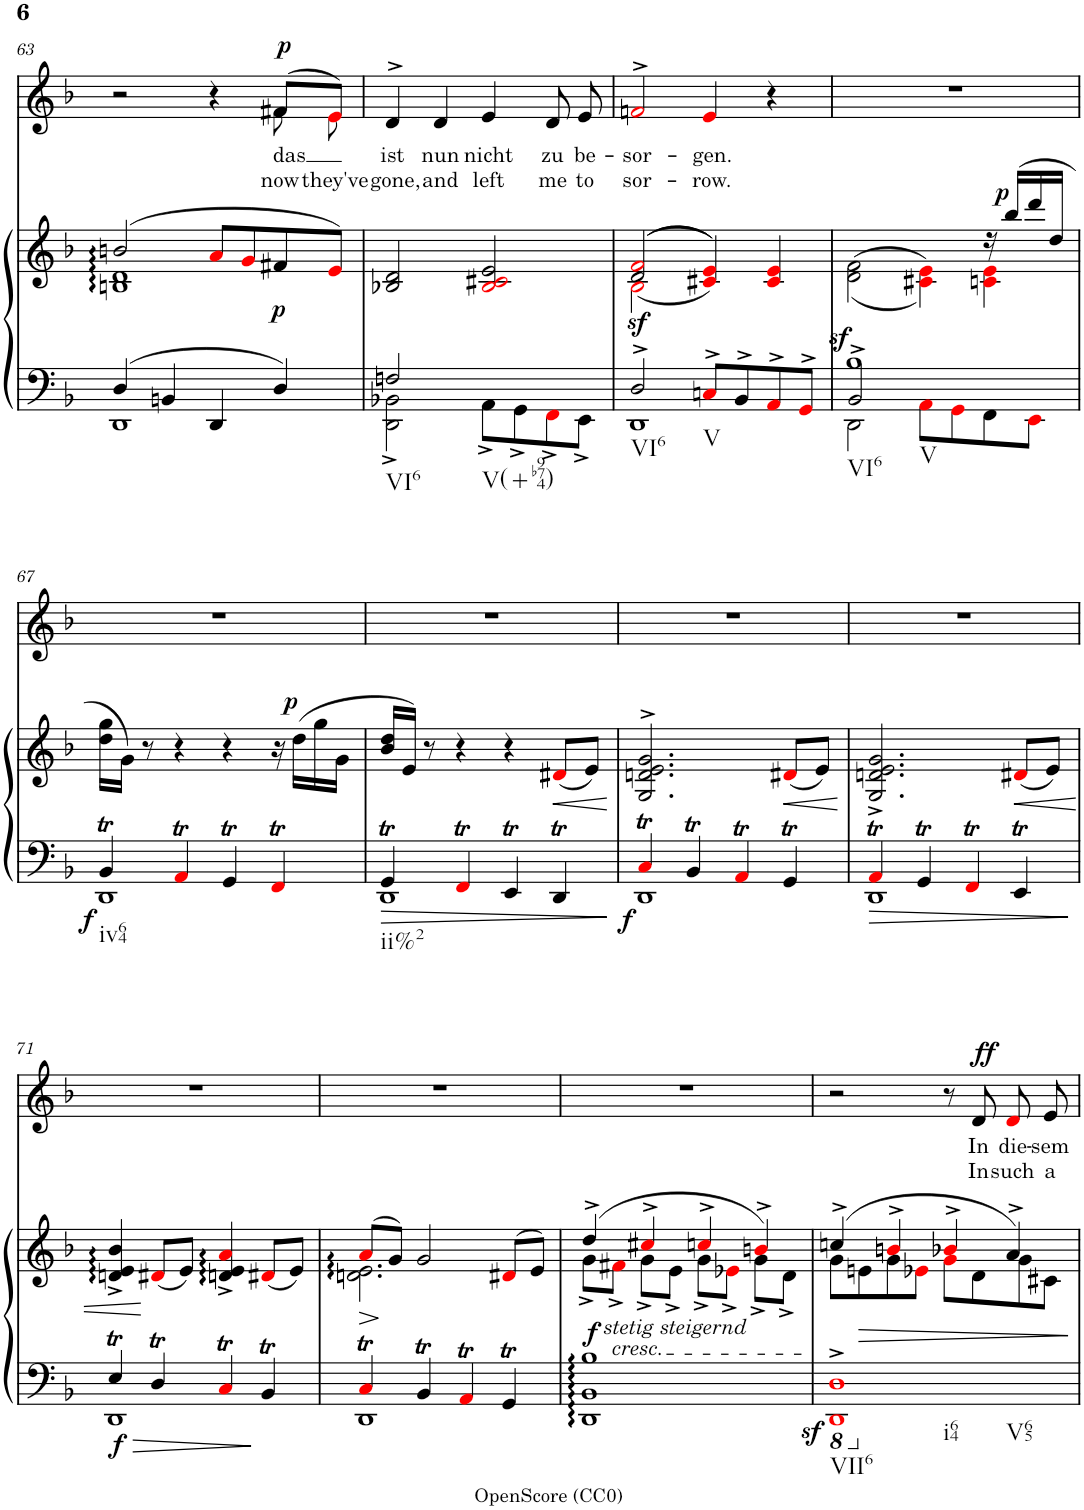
**kern	**kern	**dynam	**kern	**text	**text	**dynam
*part2	*part2	*part2	*part1	*part1	*part1	*part1
*staff3	*staff2	*staff2/3	*staff1	*staff1	*staff1	*staff1
*I"Piano	*	*	*I"Voice	*	*	*
*I'Pno	*	*	*	*	*	*
!!LO:PB:g=z
*clefF4	*clefG2	*	*clefG2	*	*	*
*k[b-]	*k[b-]	*	*k[b-]	*	*	*
*M4/4	*M4/4	*	*M4/4	*	*	*
=63	=63	=63	=63	=63	=63	=63
*^	*^	*	*^	*	*	*
4D/	1DD	(2bn/	1Bn 1d	.	2r	2ryy	.	.	.
4BBn/	.	.	.	.	.	.	.	.	.
4DD/	.	8ai/L	.	.	4r	4ryy	.	.	.
.	.	8gi/	.	.	.	.	.	.	.
!	!	!	!	!LO:DY:b	!	!	!LO:LY:b	!LO:LY:b	!LO:DY:a
4D/	.	8f#X/	.	p	(>8f#X/L	8f#\	das	now	p
!	!	!	!	!	!	!	!	!LO:LY:b	!
.	.	8ei/J)	.	.	8ei/J)	8ei\	.	they've	.
*	*	*v	*v	*	*	*	*	*	*
=64	=64	=64	=64	=64	=64	=64	=64	=64
!LO:TX:b:t=VI6	!	!	!	!	!	!	!	!
!	!	!	!	!	!	!LO:LY:b	!LO:LY:b	!
*	*	*	*	*v	*v	*	*	*
2Fn/	2DD\^ 2BB-X\^	2B-X/ 2d/	.	4d^>/	ist	gone,	.
!	!	!	!	!	!LO:LY:b	!LO:LY:b	!
.	.	.	.	4d/	nun	and	.
!LO:TX:b:t=V(+b974)	!	!	!	!	!	!	!
!	!	!	!	!	!LO:LY:b	!LO:LY:b	!
2ryy	8AA^\L	2B-i/ 2c#Xi/ 2e/	.	4e/	nicht	left	.
.	8GG^\	.	.	.	.	.	.
!	!	!	!	!	!LO:LY:b	!LO:LY:b	!
.	8FF^i\	.	.	8d/	zu	me	.
!	!	!	!	!	!LO:LY:b	!LO:LY:b	!
.	8EE^\J	.	.	8e/	be-	to	.
=65	=65	=65	=65	=65	=65	=65	=65
*	*	*^	*	*	*	*	*
!LO:TX:b:t=V	!	!	!	!	!	!	!	!
!	!	!	!	!LO:DY:a=2	!	!LO:LY:b	!LO:LY:b	!
2D^/	1DD	(>(2d/ 2fi/	(<2B-i\	sf	2fn^>i/	-sor-	sor-	.
!LO:TX:b:t=VI6	!	!	!	!	!	!	!	!
!	!	!	!	!	!	!LO:LY:b	!LO:LY:b	!
8Cn^i/L	.	(4c#Xi/ 4ei/))	2ryy	.	4ei/	-gen.	-row.	.
8BB-^/	.	.	.	.	.	.	.	.
8AA^i/	.	4c#i/ 4ei/	.	.	4r	.	.	.
8GG^i/J	.	.	.	.	.	.	.	.
=66	=66	=66	=66	=66	=66	=66	=66	=66
*	*^	*	*	*	*	*	*	*
!LO:TX:b:t=V	!	!	!	!	!	!	!	!	!
!	!	!	!	!	!LO:DY:a=2	!	!	!	!
1B-	2BB-^/	2DD\	2.ryy	(<(>2d\ 2f\	sf	1r	.	.	.
!	!LO:TX:b:t=VI6	!	!	!	!	!	!	!	!
.	8AAi\L	2ryy	.	4c#Xi\ 4ei\))	.	.	.	.	.
.	8GGi\	.	.	.	.	.	.	.	.
.	8FF\	.	16r	4cni\ 4ei\	.	.	.	.	.
!	!	!	!	!	!LO:DY:a	!	!	!	!
.	.	.	16bb-/LL	.	p	.	.	.	.
.	8EEi\J	.	16ddd/	.	.	.	.	.	.
.	.	.	16dd/JJ	.	.	.	.	.	.
*	*v	*v	*	*	*	*	*	*	*
*	*	*v	*v	*	*	*	*	*
!!LO:LB:g=z
=67	=67	=67	=67	=67	=67	=67	=67
!LO:TX:b:t=iv64	!	!	!	!	!	!	!
!	!	!	!LO:DY:b=2	!	!	!	!
4BB-T/	1DD	16dd\ 16gg\LL	f	1r	.	.	.
.	.	16g\JJ)	.	.	.	.	.
.	.	8r	.	.	.	.	.
4AAti/	.	4r	.	.	.	.	.
4GGT/	.	4r	.	.	.	.	.
4FFTi/	.	16r	.	.	.	.	.
!	!	!	!LO:DY:a	!	!	!	!
.	.	(16dd\LL	p	.	.	.	.
.	.	16gg\	.	.	.	.	.
.	.	16g\JJ	.	.	.	.	.
=68	=68	=68	=68	=68	=68	=68	=68
!LO:TX:b:t=ii%2	!	!	!	!	!	!	!
!	!	!	!LO:HP:b=2	!	!	!	!
4GGT/	1DD	16b-/ 16dd/LL	>	1r	.	.	.
.	.	16e/JJ)	.	.	.	.	.
.	.	8r	.	.	.	.	.
4FFTi/	.	4r	.	.	.	.	.
4EEt/	.	4r	.	.	.	.	.
!	!	!	!LO:HP:b	!	!	!	!
4DDT/	.	(8d#Xi/L	<	.	.	.	.
.	.	8e/J)	.	.	.	.	.
*v	*v	*	*	*	*	*	*
.	.	[	.	.	.	.
=69	=69	=69	=69	=69	=69	=69
*^	*	*	*	*	*	*
!	!	!	!LO:DY:b=2	!	!	!	!
4CTi/	1DD	2.G/^> 2.dn/^> 2.e/^> 2.g/^>	f	1r	.	.	.
4BB-T/	.	.	.	.	.	.	.
4AAti/	.	.	.	.	.	.	.
!	!	!	!LO:HP:b	!	!	!	!
4GGT/	.	(8d#Xi/L	<	.	.	.	.
.	.	8e/J)	.	.	.	.	.
*v	*v	*	*	*	*	*	*
.	.	]	.	.	.	.
=70	=70	=70	=70	=70	=70	=70
*^	*	*	*	*	*	*
4AAti/	1DD	2.G/^ 2.dn/^ 2.e/^ 2.g/^	.	1r	.	.	.
4GGT/	.	.	.	.	.	.	.
4FFTi/	.	.	.	.	.	.	.
!	!	!	!LO:HP:b	!	!	!	!
4EEt/	.	(8d#Xi/L	<	.	.	.	.
.	.	8e/J)	.	.	.	.	.
!!LO:LB:g=z
=71	=71	=71	=71	=71	=71	=71	=71
!	!	!	!LO:HP:b=2	!	!	!	!
!	!	!	!LO:DY:n=1:b=2	!	!	!	!
4Et/	1DD	4dn/^ 4e/^ 4b-/^	> f	1r	.	.	.
4DT/	.	(8d#Xi/L	[	.	.	.	.
.	.	8e/J)	.	.	.	.	.
4CTi/	.	4dn/^ 4e/^ 4ai/^	.	.	.	.	.
4BB-T/	.	(8d#Xi/L	[	.	.	.	.
.	.	8e/J)	.	.	.	.	.
=72	=72	=72	=72	=72	=72	=72	=72
!	!	!	!LO:HP:b	!	!	!	!
*	*	*^	*	*	*	*	*
4CTi/	1DD	(>8ai/L	2.dn\ 2.e\	>	1r	.	.	.
.	.	8g/J)	.	]	.	.	.	.
4BB-T/	.	2g/	.	.	.	.	.	.
4AAti/	.	.	.	.	.	.	.	.
4GGT/	.	(>8d#Xi/L	4ryy	.	.	.	.	.
.	.	8e/J)	.	.	.	.	.	.
*v	*v	*	*	*	*	*	*	*
=73	=73	=73	=73	=73	=73	=73	=73
!	!LO:TX:b:i:t=stetig steigernd	!	!	!	!	!	!
!	!	!	!LO:DY:b	!	!	!	!
1DD 1BB- 1B-	(4dd^/	8g^\L	f	1r	.	.	.
!	!	!LO:TX:b:i:t=cresc.	!	!	!	!	!
.	.	8f#X^i\J	.	.	.	.	.
.	4cc#X^i/	8g^\L	.	.	.	.	.
.	.	8e^\J	.	.	.	.	.
.	4ccn^i/	8g^\L	.	.	.	.	.
.	.	8e-X^i\J	.	.	.	.	.
.	4bn^i/)	8g^\L	.	.	.	.	.
.	.	8d^\J	.	.	.	.	.
=74	=74	=74	=74	=74	=74	=74	=74
*8ba	*	*	*	*	*	*	*
!LO:TX:b:t=VII6	!	!	!	!	!	!	!
!LO:TX:b:t=i64	!	!	!	!	!	!	!
!LO:TX:b:t=V65	!	!	!	!	!	!	!
1DDDiz<^> 1DDiz<^>	(4ccn^/	8g\L	.	2r	.	.	.
.	.	8en\	.	.	.	.	.
.	4bn^i/	8g\	.	.	.	.	.
.	.	8e-Xi\J	.	.	.	.	.
.	4b-X^i/	8gi\L	.	8r	.	.	.
!	!	!	!	!	!LO:LY:b	!LO:LY:b	!LO:DY:a
.	.	8d\	.	8d/	In	In	ff
!	!	!	!	!	!LO:LY:b	!LO:LY:b	!
.	4a^/)	8g\	.	8di/	die-	such	.
!	!	!	!	!	!LO:LY:b	!LO:LY:b	!
.	.	8c#X\J	.	8e/	-sem	a	.
*	*v	*v	*	*	*	*	*
.	.	]	.	.	.	.
*X8ba	*	*	*	*	*	*
=	=	=	=	=	=	=
*-	*-	*-	*-	*-	*-	*-
